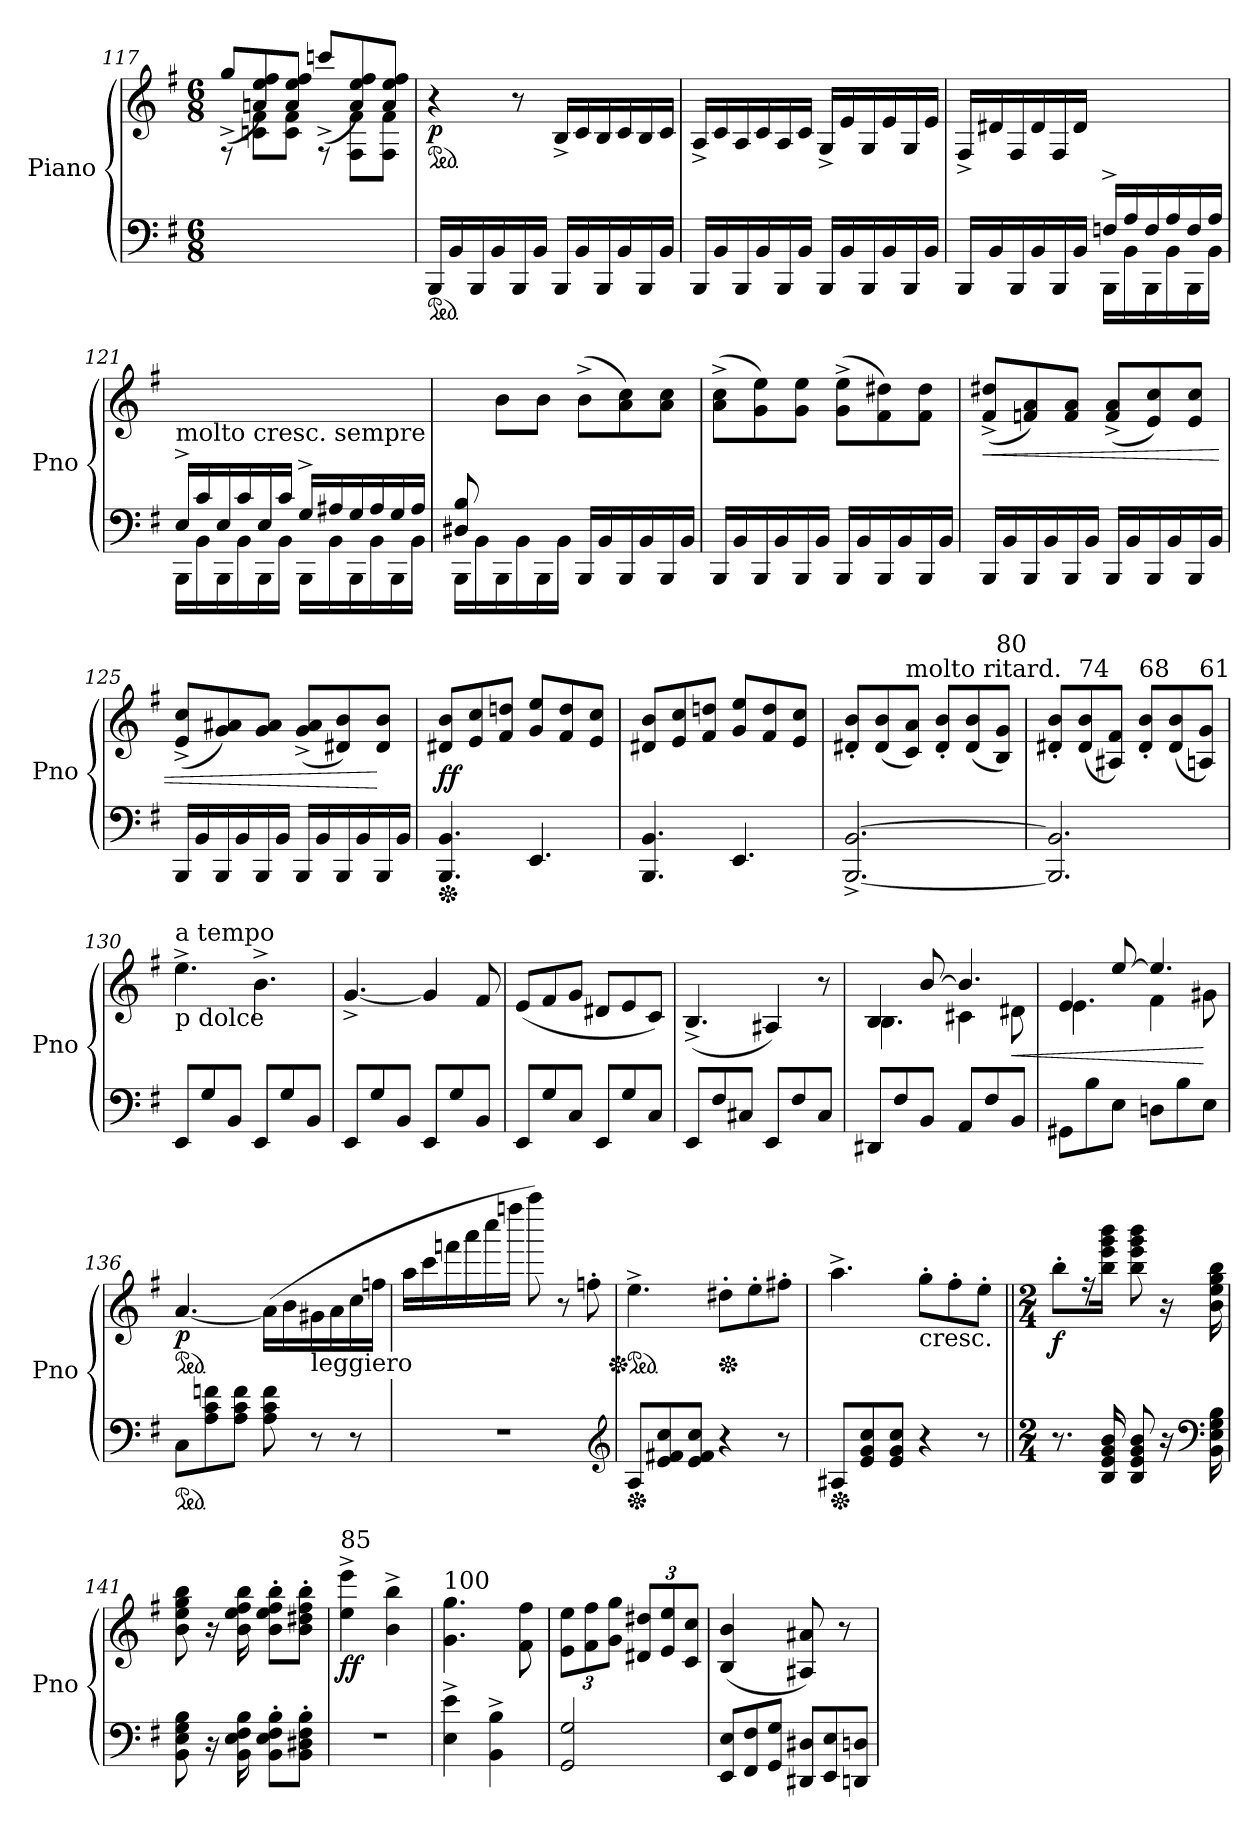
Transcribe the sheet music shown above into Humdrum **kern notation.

**kern	**kern	**dynam
*part1	*part1	*part1
*staff2	*staff1	*staff1/2
*I"Piano	*	*
*I'Pno	*	*
*clefF4	*clefG2	*
*k[f#]	*k[f#]	*
*G:	*G:	*
*M6/8	*M6/8	*
=117	=117	=117
*	*^	*
8rff	(8gg^/L	8ryy	.
4ryy	8an/ 8ee/ 8ff#/)	8cn\ 8f#\L	.
.	8a/ 8ee/ 8ff#/J	8c\ 8f#\J	.
8rff	(8cccn^/L	8ryy	.
4ryy	8a/ 8ee/ 8ff#/)	8F#\ 8f#\L	.
.	8a/ 8ee/ 8ff#/J	8F#\ 8f#\J	.
*	*v	*v	*
=118	=118	=118
*ped	*	*
*	*ped	*
*	*^	*
!	!LO:TX:a:t=95	!	!
!	!	!	!LO:DY:b
*	*v	*v	*
16BBB/LL	4r	p
16BB/	.	.
16BBB/	.	.
16BB/	.	.
16BBB/	8r	.
16BB/JJ	.	.
16BBB/LL	16B^/LL	.
16BB/	16c/	.
16BBB/	16B/	.
16BB/	16c/	.
16BBB/	16B/	.
16BB/JJ	16c/JJ	.
!!LO:LB:g=z
=119	=119	=119
16BBB/LL	16A^/LL	.
16BB/	16c/	.
16BBB/	16A/	.
16BB/	16c/	.
16BBB/	16A/	.
16BB/JJ	16c/JJ	.
16BBB/LL	16G^/LL	.
16BB/	16e/	.
16BBB/	16G/	.
16BB/	16e/	.
16BBB/	16G/	.
16BB/JJ	16e/JJ	.
=120	=120	=120
*^	*	*
4.ryy	16BBB/LL	16F#^/LL	.
.	16BB/	16d#X/	.
.	16BBB/	16F#/	.
.	16BB/	16d#/	.
.	16BBB/	16F#/	.
.	16BB/JJ	16d#/JJ	.
16Fn^/LL	16BBB\LL	4.ryy	.
16A/	16BB\	.	.
16F/	16BBB\	.	.
16A/	16BB\	.	.
16F/	16BBB\	.	.
16A/JJ	16BB\JJ	.	.
=121	=121	=121	=121
!	!	!LO:TX:b:t=molto cresc. sempre	!
16E^/LL	16BBB\LL	2.ryy	.
16c/	16BB\	.	.
16E/	16BBB\	.	.
16c/	16BB\	.	.
16E/	16BBB\	.	.
16c/JJ	16BB\JJ	.	.
16G^/LL	16BBB\LL	.	.
16A#X/	16BB\	.	.
16G/	16BBB\	.	.
16A#/	16BB\	.	.
16G/	16BBB\	.	.
16A#/JJ	16BB\JJ	.	.
!!LO:PB:g=z
=122	=122	=122	=122
8D#X/ 8B/	16BBB\LL	8ryy	.
.	16BB\	.	.
2ryy	16BBB\	8b\L	.
.	16BB\	.	.
.	16BBB\	8b\J	.
.	16BB\JJ	.	.
.	16BBB/LL	(8b^\L	.
.	16BB/	.	.
.	16BBB/	8a\ 8cc\)	.
.	16BB/	.	.
8ryy	16BBB/	8a\ 8cc\J	.
.	16BB/JJ	.	.
*v	*v	*	*
=123	=123	=123
16BBB/LL	(8a\^ 8cc\^L	.
16BB/	.	.
16BBB/	8g\ 8ee\)	.
16BB/	.	.
16BBB/	8g\ 8ee\J	.
16BB/JJ	.	.
16BBB/LL	(8g\^ 8ee\^L	.
16BB/	.	.
16BBB/	8f#\ 8dd#X\)	.
16BB/	.	.
16BBB/	8f#\ 8dd#\J	.
16BB/JJ	.	.
=124	=124	=124
!	!	!LO:HP:b
16BBB/LL	(8f#/^ 8dd#X/^L	<
16BB/	.	.
16BBB/	8fn/ 8a/)	.
16BB/	.	.
16BBB/	8f/ 8a/J	.
16BB/JJ	.	.
16BBB/LL	(8f/^ 8a/^L	.
16BB/	.	.
16BBB/	8e/ 8cc/)	.
16BB/	.	.
16BBB/	8e/ 8cc/J	.
16BB/JJ	.	.
=125	=125	=125
16BBB/LL	(8e/^ 8cc/^L	.
16BB/	.	.
16BBB/	8g/ 8a#X/)	.
16BB/	.	.
16BBB/	8g/ 8a#/J	.
16BB/JJ	.	.
16BBB/LL	(8g/^ 8a#/^L	.
16BB/	.	.
16BBB/	8d#X/ 8b/)	.
16BB/	.	.
16BBB/	8d#/ 8b/J	[
16BB/JJ	.	.
!!LO:LB:g=z
=126	=126	=126
*Xped	*	*
!	!	!LO:DY:b
4.BBB/ 4.BB/	8d#X/ 8b/L	ff
.	8e/ 8cc/	.
.	8f#/ 8ddn/J	.
4.EE/	8g/ 8ee/L	.
.	8f#/ 8dd/	.
.	8e/ 8cc/J	.
=127	=127	=127
4.BBB/ 4.BB/	8d#X/ 8b/L	.
.	8e/ 8cc/	.
.	8f#/ 8ddn/J	.
4.EE/	8g/ 8ee/L	.
.	8f#/ 8dd/	.
.	8e/ 8cc/J	.
=128	=128	=128
[2.BBB/^ [2.BB/^	8d#X/' 8b/'L	.
.	(8d#/ 8b/	.
!	!LO:TX:a:t=molto ritard.	!
.	8c/ 8a/J)	.
.	8d#/' 8b/'L	.
.	(8d#/ 8b/	.
!	!LO:TX:a:t=80	!
.	8B/ 8g/J)	.
=129	=129	=129
2.BBB/] 2.BB/]	8d#X/' 8b/'L	.
!	!LO:TX:a:t=74	!
.	(8d#/ 8b/	.
.	8A#X/ 8f#/J)	.
!	!LO:TX:a:t=68	!
.	8d#/' 8b/'L	.
.	(8d#/ 8b/	.
!	!LO:TX:a:t=61	!
.	8An/ 8g/J)	.
=130	=130	=130
!	!LO:TX:a:t=a tempo	!
!	!LO:TX:b:t=p dolce	!
8EE/L	4.ee^\	.
8G/	.	.
8BB/J	.	.
8EE/L	4.b^\	.
8G/	.	.
8BB/J	.	.
=131	=131	=131
8EE/L	[4.g^/	.
8G/	.	.
8BB/J	.	.
8EE/L	4g/]	.
8G/	.	.
8BB/J	8f#/	.
!!LO:LB:g=z
=132	=132	=132
8EE/L	(8e/L	.
8G/	8f#/	.
8C/J	8g/J	.
8EE/L	8d#X/L	.
8G/	8e/	.
8C/J	8c/J)	.
=133	=133	=133
8EE/L	(4.B^/	.
8F#/	.	.
8C#X/J	.	.
8EE/L	4A#X/)	.
8F#/	.	.
8C#/J	8r	.
=134	=134	=134
*	*^	*
8DD#X/L	4B/	4.B\	.
8F#/	.	.	.
8BB/J	[8b/	.	.
8AA/L	4.b/]	4c#X\	.
8F#/	.	.	.
!	!	!	!LO:HP:b
8BB/J	.	8d#X\	<
=135	=135	=135	=135
8GG#X\L	4e/	4.e\	.
8B\	.	.	.
8E\J	[8ee/	.	.
8Dn\L	4.ee/]	4f#\	.
8B\	.	.	.
8E\J	.	8g#X\	[
*	*v	*v	*
=136	=136	=136
*ped	*	*
*	*ped	*
*	*^	*
!	!	!	!LO:DY:b
*	*v	*v	*
8C\L	[4.a/	p
8A\ 8c\ 8fn\	.	.
8A\ 8c\ 8f\J	.	.
8A\ 8c\ 8f\	(16a\LL]	.
.	16b\	.
!	!LO:TX:b:t=leggiero	!
8r	16g#X\	.
.	16a\	.
8r	16cc\	.
.	16ffn\JJ	.
!!LO:LB:g=z
=137	=137	=137
2.r	16aa\LL	.
.	16ccc\	.
.	16fffn\	.
.	16aaa\	.
.	16cccc\	.
.	16ffffn\JJ	.
.	8aaaa\)	.
.	8r	.
.	8ffn'\	.
*clefG2	*	*
=138	=138	=138
*Xped	*	*
*	*Xped	*
*	*ped	*
8A/L	4.ee^\	.
8e/ 8f#X/ 8cc/	.	.
8e/ 8f#/ 8cc/J	.	.
*	*Xped	*
4r	8dd#X'\L	.
.	8ee'\	.
8r	8ff#X'\J	.
=139	=139	=139
*Xped	*	*
8A#X/L	4.aa^\	.
8e/ 8g/ 8cc/	.	.
8e/ 8g/ 8cc/J	.	.
!	!LO:TX:b:t=cresc.	!
4r	8gg'\L	.
.	8ff#'\	.
8r	8ee'\J	.
=140||	=140||	=140||
*M2/4	*M2/4	*
!	!	!LO:DY:b
8.r	8bb'\L	f
.	16rff	.
16B/ 16e/ 16g/ 16b/	16bb\ 16eee\ 16ggg\ 16bbb\Jk	.
8B/ 8e/ 8g/ 8b/	8bb\ 8eee\ 8ggg\ 8bbb\	.
16r	16r	.
*clefF4	*	*
16BB\ 16E\ 16G\ 16B\	16b\ 16ee\ 16gg\ 16bb\	.
=141	=141	=141
8BB\ 8E\ 8G\ 8B\	8b\ 8ee\ 8gg\ 8bb\	.
16r	16r	.
16BB\ 16E\ 16F#\ 16B\	16b\ 16ee\ 16ff#\ 16bb\	.
8BB\' 8E\' 8F#\' 8B\'L	8b\' 8ee\' 8ff#\' 8bb\'L	.
8BB\' 8D#X\' 8F#\' 8B\'J	8b\' 8dd#X\' 8ff#\' 8bb\'J	.
!!LO:PB:g=z
=142	=142	=142
!	!LO:TX:a:t=85	!
!	!	!LO:DY:b
2r	4ee\^ 4eee\^	ff
.	4b\^ 4bb\^	.
!!LO:PB:g=z
=143	=143	=143
!	!LO:TX:a:t=100	!
4E\^ 4e\^	4.g\ 4.gg\	.
4BB\^ 4B\^	.	.
.	8f#\ 8ff#\	.
=144	=144	=144
*	*Xbrackettup	*
2GG/ 2G/	12e\ 12ee\L	.
.	12f#\ 12ff#\	.
.	12g\ 12gg\J	.
.	12d#X/ 12dd#X/L	.
.	12e/ 12ee/	.
.	12c/ 12cc/J	.
=145	=145	=145
*Xtuplet	*	*
12EE/ 12E/L	(4B/ 4b/	.
12FF#/ 12F#/	.	.
12GG/ 12G/J	.	.
12DD#X/ 12D#X/L	8A#X/ 8a#X/)	.
12EE/ 12E/	.	.
.	8r	.
12DDn/ 12Dn/J	.	.
=	=	=
*-	*-	*-
